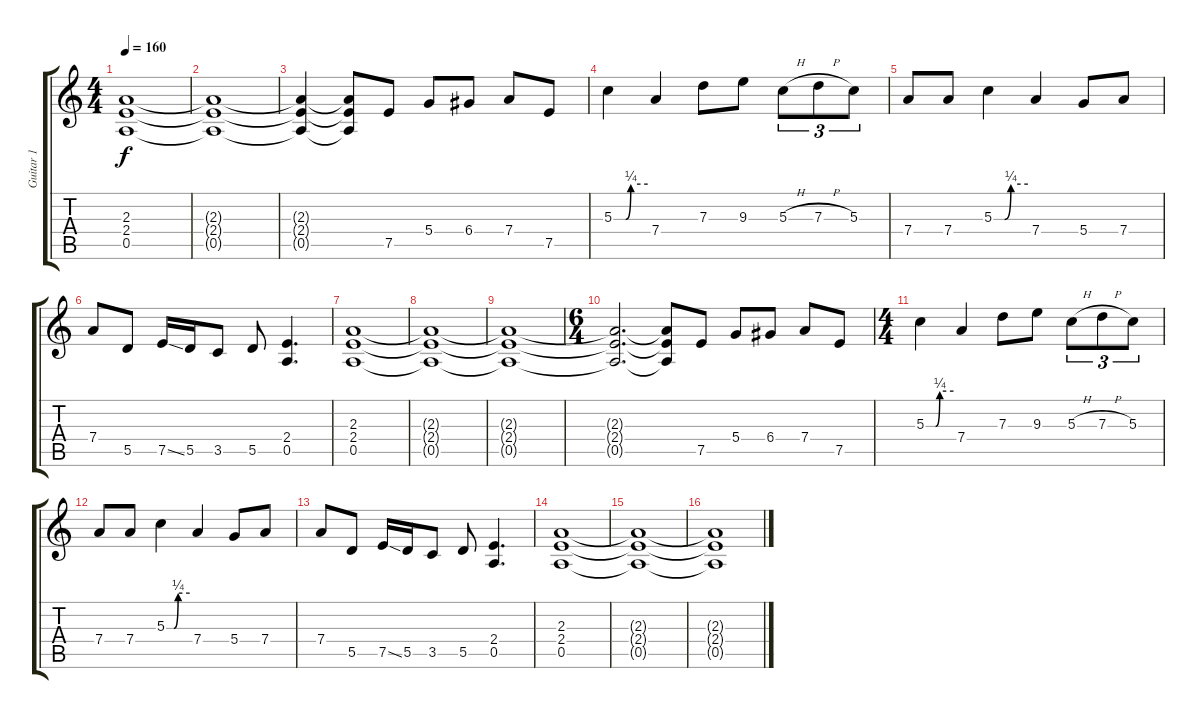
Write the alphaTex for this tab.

\track ("Guitar 1" "Guitar 1") {instrument overdrivenguitar}
\staff {score tabs}
\tuning (E4 B3 G3 D3 A2 E2) {hide}
\ts (4 4)
\tempo 160
\clef g2
\ks c
(2.3{t} 2.4{t} 0.5{t}).1{dy f} |
(2.3{t} 2.4{t} 0.5{t}).1 |
(2.3{t} 2.4{t} 0.5{t}).4 (2.3{t} 2.4{t} 0.5{t}).8 7.5.8{volume 15 instrument overdrivenguitar} 5.4.8 6.4.8 7.4.8 7.5.8 |
5.3{be (custom 0 0 10 0 21 0 30 1 60 1)}.4 7.4.4 7.3.8 9.3.8 5.3{h}.8{tu (3 2)} 7.3{h}.8{tu (3 2)} 5.3.8{tu (3 2)} |
7.4.8 7.4.8 5.3{be (custom 0 0 19 0 30 1 60 1)}.4 7.4.4 5.4.8 7.4.8 |
7.4.8 5.5.8 7.5{ss}.16 5.5.16 3.5.8 5.5.8 (2.4 0.5).4{d} |
(2.3 2.4 0.5).1 |
(2.3{t} 2.4{t} 0.5{t}).1 |
(2.3{t} 2.4{t} 0.5{t}).1 |
\ts (6 4)
(2.3{t} 2.4{t} 0.5{t}).2{d} (2.3{t} 2.4{t} 0.5{t}).8 7.5.8{volume 15 instrument overdrivenguitar} 5.4.8 6.4.8 7.4.8 7.5.8 |
\ts (4 4)
5.3{be (custom 0 0 10 0 21 0 30 1 60 1)}.4 7.4.4 7.3.8 9.3.8 5.3{h}.8{tu (3 2)} 7.3{h}.8{tu (3 2)} 5.3.8{tu (3 2)} |
7.4.8 7.4.8 5.3{be (custom 0 0 19 0 30 1 60 1)}.4 7.4.4 5.4.8 7.4.8 |
7.4.8 5.5.8 7.5{ss}.16 5.5.16 3.5.8 5.5.8 (2.4 0.5).4{d} |
(2.3 2.4 0.5).1 |
(2.3{t} 2.4{t} 0.5{t}).1 |
(2.3{t} 2.4{t} 0.5{t}).1
